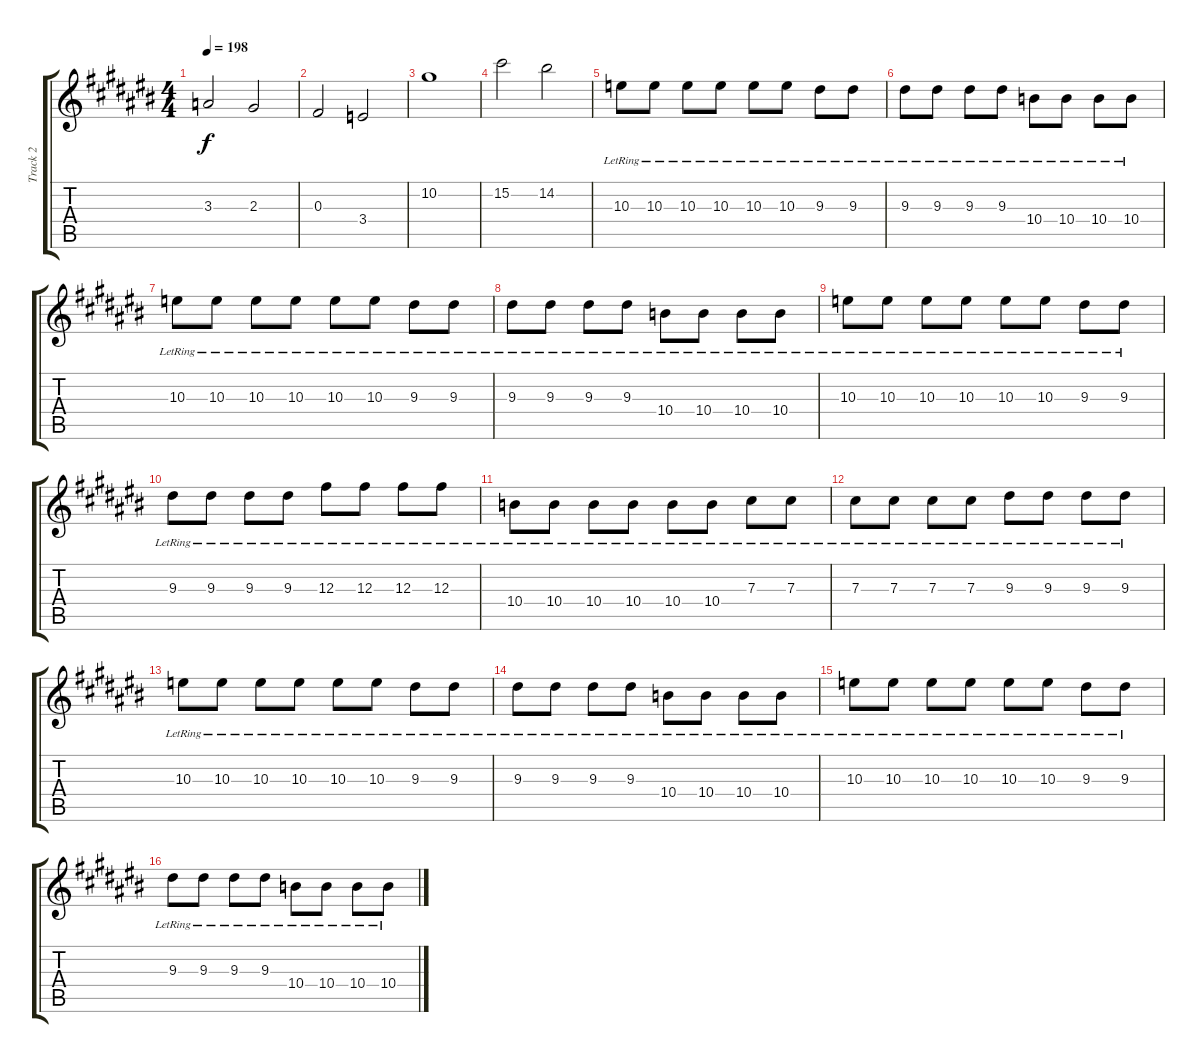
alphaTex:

\track ("Track 2" "Track 2") {instrument distortionguitar}
\staff {score tabs}
\tuning (Eb4 Bb3 Gb3 Db3 Ab2 Db2) {hide}
\ts (4 4)
\tempo 198
\clef g2
\ks c#
3.3.2{dy f} 2.3.2 |
0.3.2 3.4.2 |
10.2.1 |
15.2.2 14.2.2 |
10.3{lr}.8 10.3{lr}.8 10.3{lr}.8 10.3{lr}.8 10.3{lr}.8 10.3{lr}.8 9.3{lr}.8 9.3{lr}.8 |
9.3{lr}.8 9.3{lr}.8 9.3{lr}.8 9.3{lr}.8 10.4{lr}.8 10.4{lr}.8 10.4{lr}.8 10.4{lr}.8 |
10.3{lr}.8 10.3{lr}.8 10.3{lr}.8 10.3{lr}.8 10.3{lr}.8 10.3{lr}.8 9.3{lr}.8 9.3{lr}.8 |
9.3{lr}.8 9.3{lr}.8 9.3{lr}.8 9.3{lr}.8 10.4{lr}.8 10.4{lr}.8 10.4{lr}.8 10.4{lr}.8 |
10.3{lr}.8 10.3{lr}.8 10.3{lr}.8 10.3{lr}.8 10.3{lr}.8 10.3{lr}.8 9.3{lr}.8 9.3{lr}.8 |
9.3{lr}.8 9.3{lr}.8 9.3{lr}.8 9.3{lr}.8 12.3{lr}.8 12.3{lr}.8 12.3{lr}.8 12.3{lr}.8 |
10.4{lr}.8 10.4{lr}.8 10.4{lr}.8 10.4{lr}.8 10.4{lr}.8 10.4{lr}.8 7.3{lr}.8 7.3{lr}.8 |
7.3{lr}.8 7.3{lr}.8 7.3{lr}.8 7.3{lr}.8 9.3{lr}.8 9.3{lr}.8 9.3{lr}.8 9.3{lr}.8 |
10.3{lr}.8 10.3{lr}.8 10.3{lr}.8 10.3{lr}.8 10.3{lr}.8 10.3{lr}.8 9.3{lr}.8 9.3{lr}.8 |
9.3{lr}.8 9.3{lr}.8 9.3{lr}.8 9.3{lr}.8 10.4{lr}.8 10.4{lr}.8 10.4{lr}.8 10.4{lr}.8 |
10.3{lr}.8 10.3{lr}.8 10.3{lr}.8 10.3{lr}.8 10.3{lr}.8 10.3{lr}.8 9.3{lr}.8 9.3{lr}.8 |
9.3{lr}.8 9.3{lr}.8 9.3{lr}.8 9.3{lr}.8 10.4{lr}.8 10.4{lr}.8 10.4{lr}.8 10.4{lr}.8
